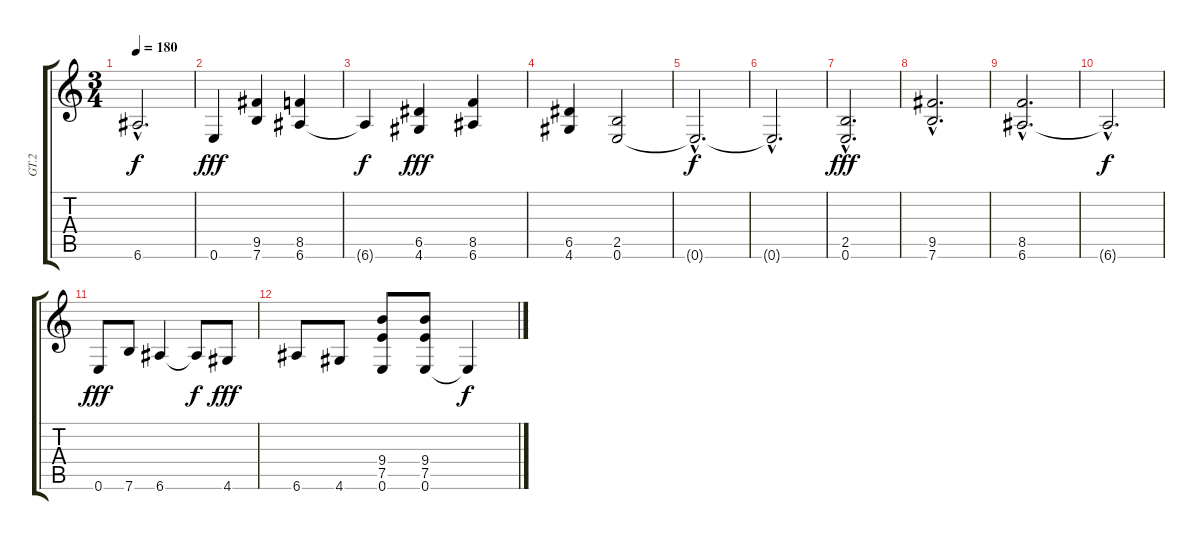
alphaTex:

\track ("GT.2" "GT.2") {instrument distortionguitar}
\staff {score tabs}
\tuning (E4 B3 G3 D3 A2 E2) {hide}
\ts (3 4)
\tempo 180
\clef g2
\ks c
6.6{hac t}.2{d dy f} |
0.6.4{dy fff} (9.5 7.6).4 (8.5 6.6).4 |
6.6{t}.4{dy f} (6.5 4.6).4{dy fff} (8.5 6.6).4 |
(6.5 4.6).4 (2.5 0.6).2 |
0.6{hac t}.2{d dy f} |
0.6{hac t}.2{d} |
(2.5{hac} 0.6{hac}).2{d dy fff} |
(9.5{hac} 7.6{hac}).2{d} |
(8.5{hac} 6.6{hac}).2{d} |
6.6{hac t}.2{d dy f} |
0.6.8{dy fff} 7.6.8 6.6.4 6.6{t}.8{dy f} 4.6.8{dy fff} |
6.6.8 4.6.8 (9.4 7.5 0.6).8 (9.4 7.5 0.6).8 0.6{t}.4{dy f}
